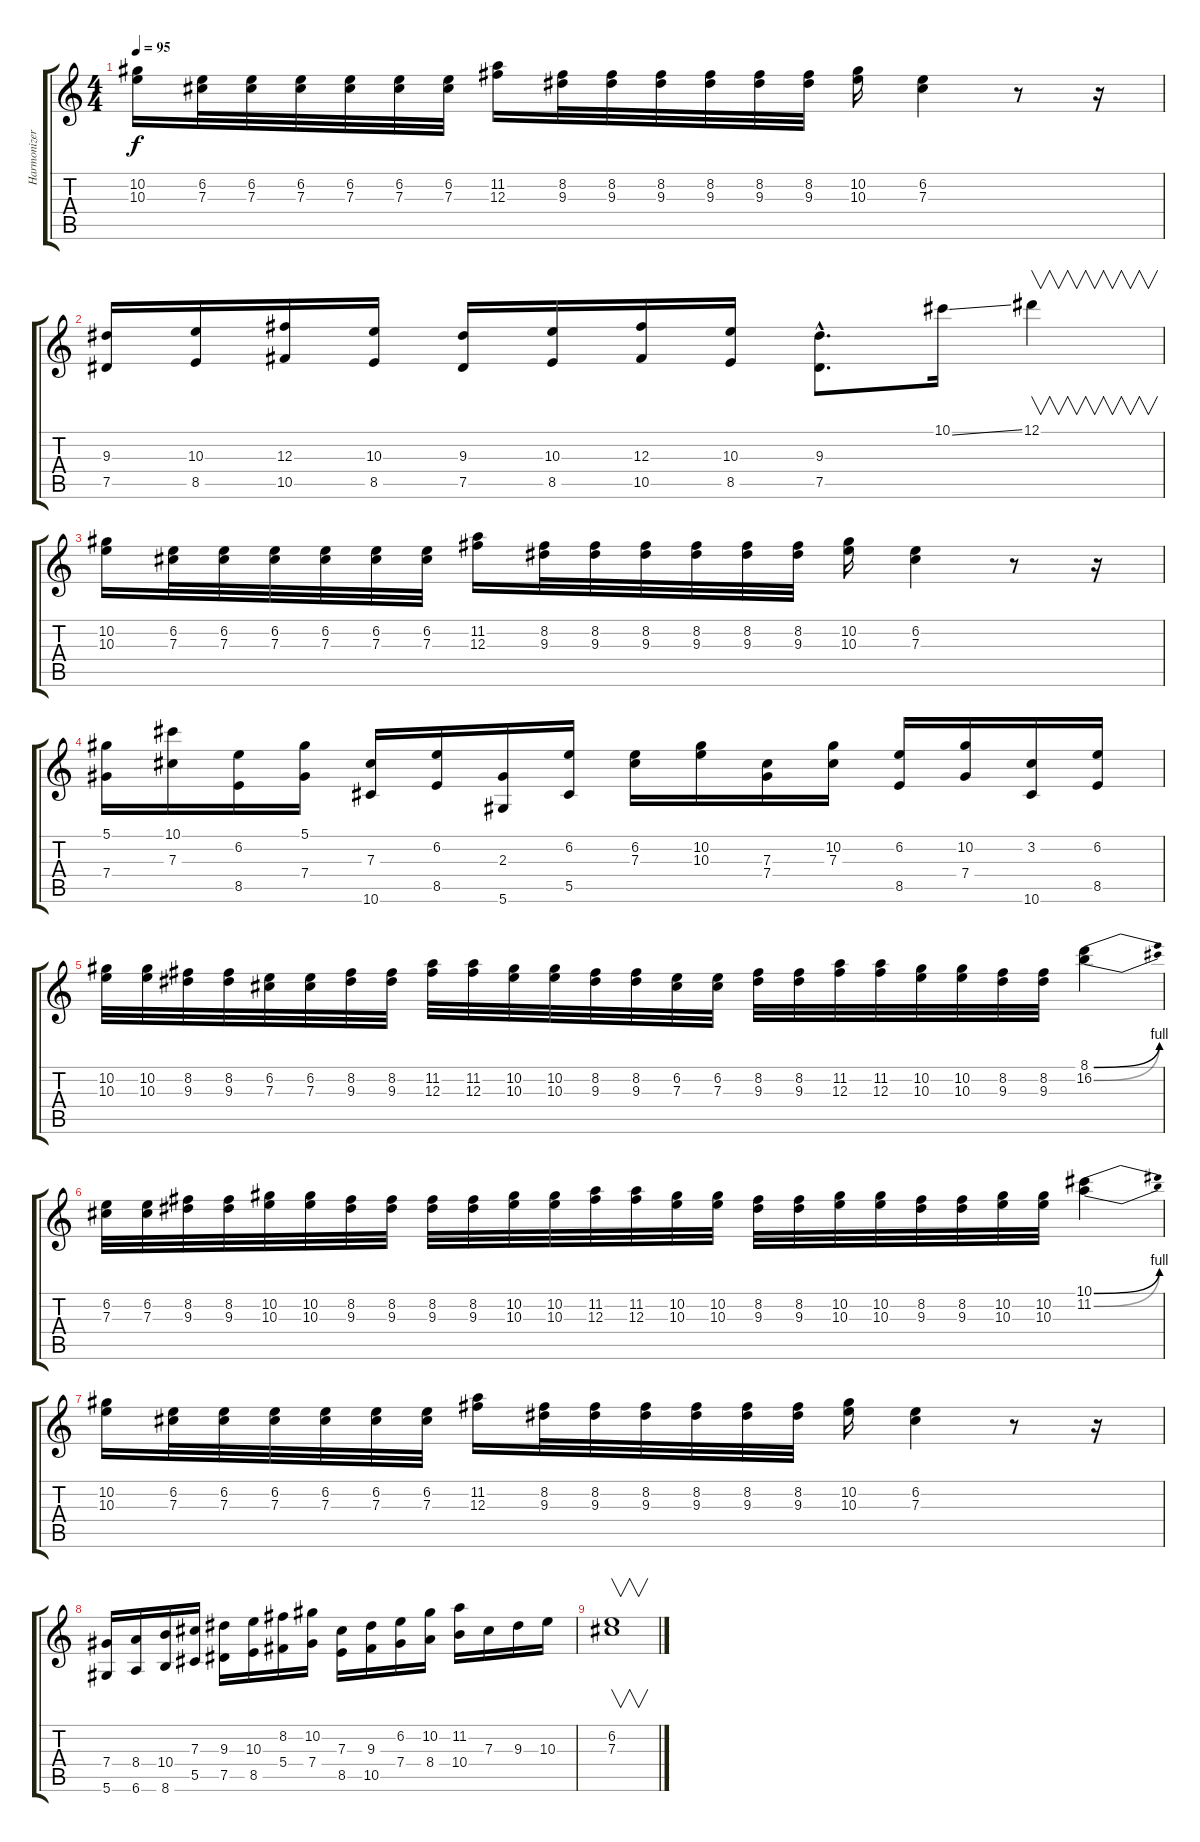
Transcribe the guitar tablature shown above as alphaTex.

\track ("Harmonizer" "Harmonizer") {instrument distortionguitar}
\staff {score tabs}
\tuning (Eb4 Bb3 Gb3 Db3 Ab2 Eb2) {hide}
\ts (4 4)
\tempo 95
\clef g2
\ks c
(10.2 10.3).16{dy f} (6.2 7.3).32 (6.2 7.3).32 (6.2 7.3).32 (6.2 7.3).32 (6.2 7.3).32 (6.2 7.3).32 (11.2 12.3).16 (8.2 9.3).32 (8.2 9.3).32 (8.2 9.3).32 (8.2 9.3).32 (8.2 9.3).32 (8.2 9.3).32 (10.2 10.3).16 (6.2 7.3).4 r.8 r.16 |
(9.3 7.5).16 (10.3 8.5).16 (12.3 10.5).16 (10.3 8.5).16 (9.3 7.5).16 (10.3 8.5).16 (12.3 10.5).16 (10.3 8.5).16 (9.3{hac} 7.5{hac}).8{d} 10.1{ss}.16 12.1.4{v} |
(10.2 10.3).16 (6.2 7.3).32 (6.2 7.3).32 (6.2 7.3).32 (6.2 7.3).32 (6.2 7.3).32 (6.2 7.3).32 (11.2 12.3).16 (8.2 9.3).32 (8.2 9.3).32 (8.2 9.3).32 (8.2 9.3).32 (8.2 9.3).32 (8.2 9.3).32 (10.2 10.3).16 (6.2 7.3).4 r.8 r.16 |
(5.1 7.4).16 (10.1 7.3).16 (6.2 8.5).16 (5.1 7.4).16 (7.3 10.6).16 (6.2 8.5).16 (2.3 5.6).16 (6.2 5.5).16 (6.2 7.3).16 (10.2 10.3).16 (7.3 7.4).16 (10.2 7.3).16 (6.2 8.5).16 (10.2 7.4).16 (3.2 10.6).16 (6.2 8.5).16 |
(10.2 10.3).32 (10.2 10.3).32 (8.2 9.3).32 (8.2 9.3).32 (6.2 7.3).32 (6.2 7.3).32 (8.2 9.3).32 (8.2 9.3).32 (11.2 12.3).32 (11.2 12.3).32 (10.2 10.3).32 (10.2 10.3).32 (8.2 9.3).32 (8.2 9.3).32 (6.2 7.3).32 (6.2 7.3).32 (8.2 9.3).32 (8.2 9.3).32 (11.2 12.3).32 (11.2 12.3).32 (10.2 10.3).32 (10.2 10.3).32 (8.2 9.3).32 (8.2 9.3).32 (8.1{be (bend 0 0 60 4)} 16.2{be (bend 0 0 60 4)}).4 |
(6.2 7.3).32 (6.2 7.3).32 (8.2 9.3).32 (8.2 9.3).32 (10.2 10.3).32 (10.2 10.3).32 (8.2 9.3).32 (8.2 9.3).32 (8.2 9.3).32 (8.2 9.3).32 (10.2 10.3).32 (10.2 10.3).32 (11.2 12.3).32 (11.2 12.3).32 (10.2 10.3).32 (10.2 10.3).32 (8.2 9.3).32 (8.2 9.3).32 (10.2 10.3).32 (10.2 10.3).32 (8.2 9.3).32 (8.2 9.3).32 (10.2 10.3).32 (10.2 10.3).32 (10.1{be (bend 0 0 60 4)} 11.2{be (bend 0 0 60 4)}).4 |
(10.2 10.3).16 (6.2 7.3).32 (6.2 7.3).32 (6.2 7.3).32 (6.2 7.3).32 (6.2 7.3).32 (6.2 7.3).32 (11.2 12.3).16 (8.2 9.3).32 (8.2 9.3).32 (8.2 9.3).32 (8.2 9.3).32 (8.2 9.3).32 (8.2 9.3).32 (10.2 10.3).16 (6.2 7.3).4 r.8 r.16 |
(7.4 5.6).16 (8.4 6.6).16 (10.4 8.6).16 (7.3 5.5).16 (9.3 7.5).16 (10.3 8.5).16 (8.2 5.4).16 (10.2 7.4).16 (7.3 8.5).16 (9.3 10.5).16 (6.2 7.4).16 (10.2 8.4).16 (11.2 10.4).16 7.3.16 9.3.16 10.3.16 |
(6.2 7.3).1{v}
